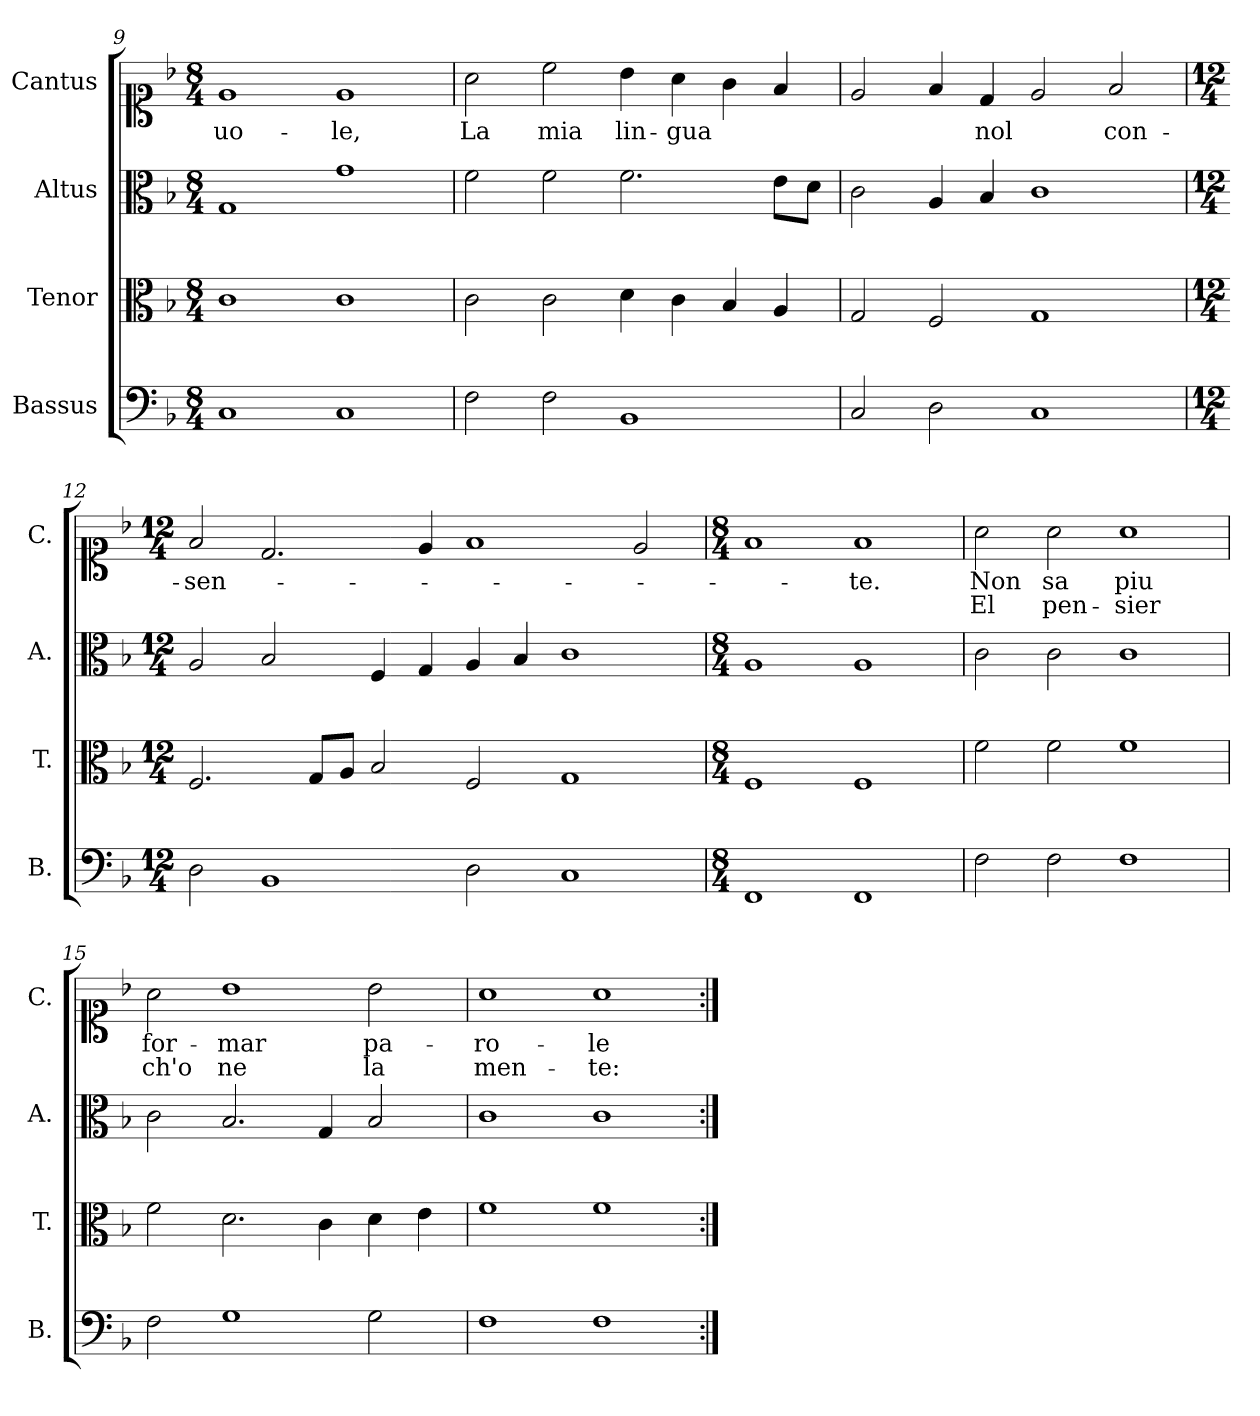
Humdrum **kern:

**kern	**kern	**kern	**kern	**text	**text
*part4	*part3	*part2	*part1	*part1	*part1
*staff4	*staff3	*staff2	*staff1	*staff1	*staff1
*I"Bassus	*I"Tenor	*I"Altus	*I"Cantus	*	*
*I'B.	*I'T.	*I'A.	*I'C.	*	*
*clefF4	*clefC3	*clefC3	*clefC1	*	*
*k[b-]	*k[b-]	*k[b-]	*k[b-]	*	*
*M8/4	*M8/4	*M8/4	*M8/4	*	*
=9	=9	=9	=9	=9	=9
!	!	!	!	!LO:LY:b	!
1C	1c	1G	1e	uo-	.
!	!	!	!	!LO:LY:b	!
1C	1c	1g	1e	-le,	.
=10	=10	=10	=10	=10	=10
!	!	!	!	!LO:LY:b	!
2F\	2c\	2f\	2a\	La	.
!	!	!	!	!LO:LY:b	!
2F\	2c\	2f\	2cc\	mia	.
!	!	!	!	!LO:LY:b	!
1BB-	4d\	2.f\	4b-\	lin-	.
!	!	!	!	!LO:LY:b	!
.	4c\	.	4a\	-gua	.
.	4B-/	.	4g\	.	.
.	4A/	8e\L	4f/	.	.
.	.	8d\J	.	.	.
!!LO:LB:g=z
=11	=11	=11	=11	=11	=11
2C/	2G/	2c\	2e/	.	.
2D\	2F/	4A/	4f/	.	.
!	!	!	!	!LO:LY:b	!
.	.	4B-/	4d/	nol	.
1C	1G	1c	2e/	.	.
!	!	!	!	!LO:LY:b	!
.	.	.	2f/	con-	.
=12	=12	=12	=12	=12	=12
*M12/4	*M12/4	*M12/4	*M12/4	*	*
!	!	!	!	!LO:LY:b	!
2D\	2.F/	2A/	2f/	-sen-	.
1BB-	.	2B-/	2.d/	.	.
.	8G/L	.	.	.	.
.	8A/J	.	.	.	.
.	2B-/	4F/	.	.	.
.	.	4G/	4e/	.	.
2D\	2F/	4A/	1f	.	.
.	.	4B-/	.	.	.
1C	1G	1c	.	.	.
.	.	.	2e/	.	.
=13	=13	=13	=13	=13	=13
*M8/4	*M8/4	*M8/4	*M8/4	*	*
1FF	1F	1A	1f	.	.
!	!	!	!	!LO:LY:b	!
1FF	1F	1A	1f	-te.	.
=14	=14	=14	=14	=14	=14
!	!	!	!	!LO:LY:b	!LO:LY:b
2F\	2f\	2c\	2a\	Non	El
!	!	!	!	!LO:LY:b	!LO:LY:b
2F\	2f\	2c\	2a\	sa	pen-
!	!	!	!	!LO:LY:b	!LO:LY:b
1F	1f	1c	1a	piu	-sier
=15	=15	=15	=15	=15	=15
!	!	!	!	!LO:LY:b	!LO:LY:b
2F\	2f\	2c\	2a\	for-	ch'o
!	!	!	!	!LO:LY:b	!LO:LY:b
1G	2.d\	2.B-/	1b-	-mar	ne
.	4c\	4G/	.	.	.
!	!	!	!	!LO:LY:b	!LO:LY:b
2G\	4d\	2B-/	2b-\	pa-	la
.	4e\	.	.	.	.
!!LO:PB:g=z
=16	=16	=16	=16	=16	=16
!	!	!	!	!LO:LY:b	!LO:LY:b
1F	1f	1c	1a	-ro-	men-
!	!	!	!	!LO:LY:b	!LO:LY:b
1F	1f	1c	1a	-le	-te:
=:|!	=:|!	=:|!	=:|!	=:|!	=:|!
*-	*-	*-	*-	*-	*-
